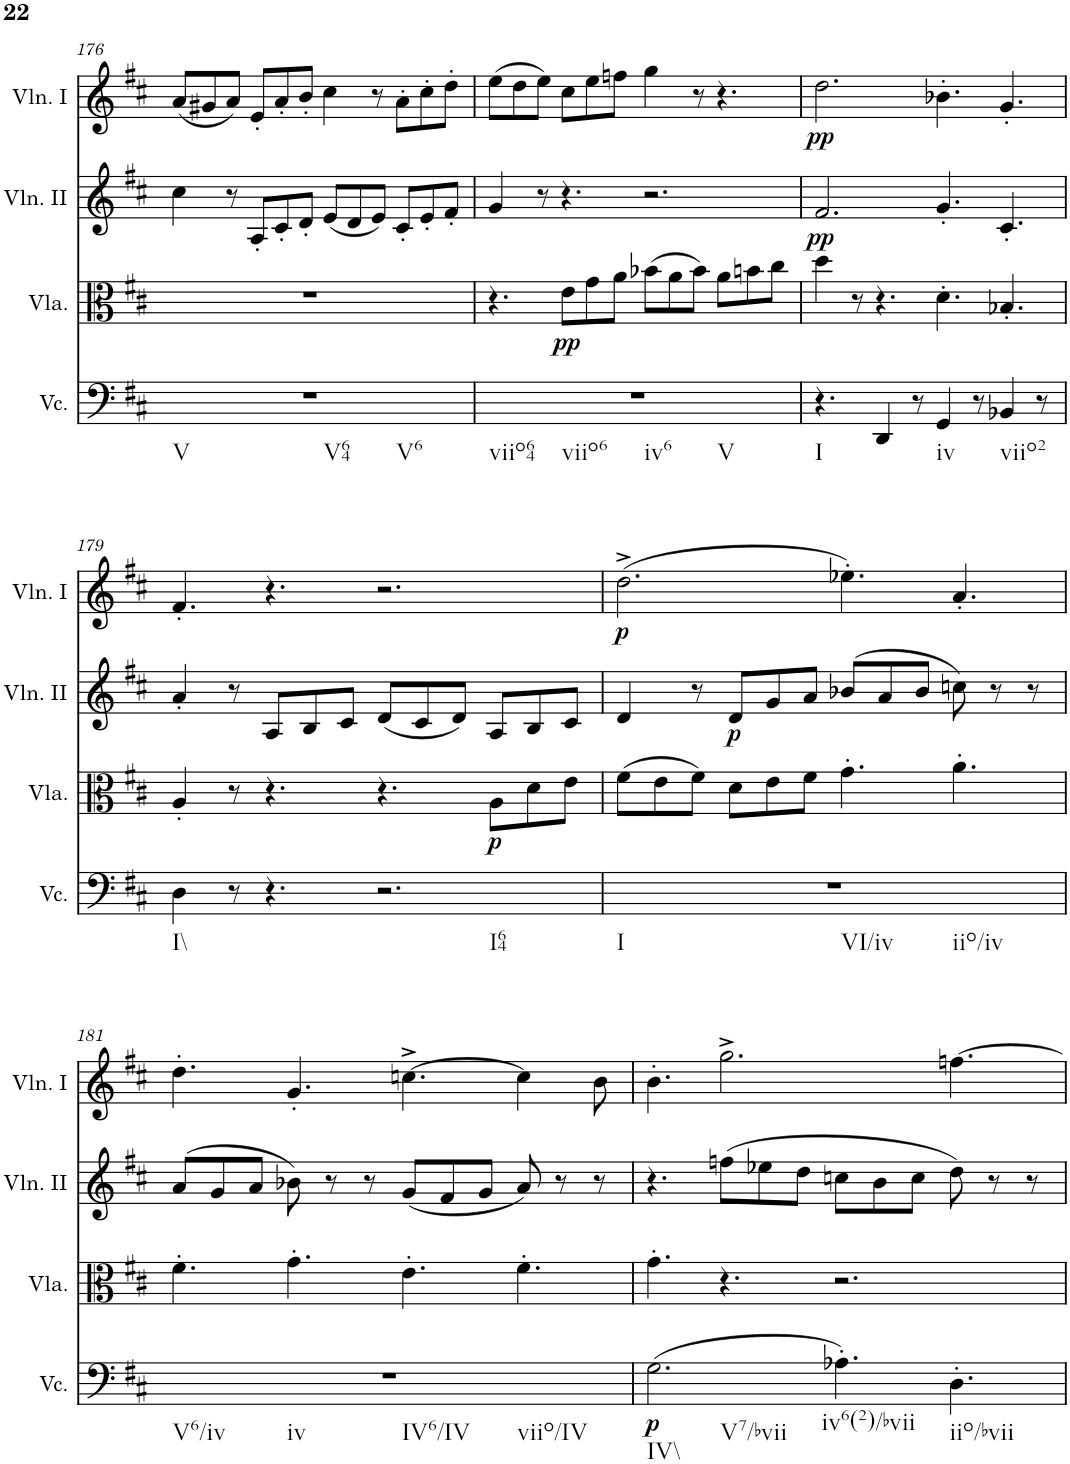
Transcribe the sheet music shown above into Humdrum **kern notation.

**kern	**dynam	**kern	**dynam	**kern	**dynam	**kern	**dynam
*part4	*part4	*part3	*part3	*part2	*part2	*part1	*part1
*staff4	*staff4	*staff3	*staff3	*staff2	*staff2	*staff1	*staff1
*I"Violoncello	*	*I"Viola	*	*I"Violino II	*	*I"Violino I	*
*I'Vc.	*	*I'Vla.	*	*I'Vln. II	*	*I'Vln. I	*
!!LO:PB:g=z
*clefF4	*	*clefC3	*	*clefG2	*	*clefG2	*
*k[f#c#]	*	*k[f#c#]	*	*k[f#c#]	*	*k[f#c#]	*
*M12/8	*	*M12/8	*	*M12/8	*	*M12/8	*
=176	=176	=176	=176	=176	=176	=176	=176
!LO:TX:b:t=V	!	!	!	!	!	!	!
!LO:TX:b:t=V64	!	!	!	!	!	!	!
!LO:TX:b:t=V6	!	!	!	!	!	!	!
1.r	.	1.r	.	4cc#\	.	(8a/L	.
.	.	.	.	.	.	8g#X/	.
.	.	.	.	8r	.	8a/J)	.
.	.	.	.	8A'/L	.	8e'/L	.
.	.	.	.	8c#'/	.	8a'/	.
.	.	.	.	8d'/J	.	8b'/J	.
.	.	.	.	(8e/L	.	4cc#\	.
.	.	.	.	8d/	.	.	.
.	.	.	.	8e/J)	.	8r	.
.	.	.	.	8c#'/L	.	8a'\L	.
.	.	.	.	8e'/	.	8cc#'\	.
.	.	.	.	8f#'/J	.	8dd'\J	.
=177	=177	=177	=177	=177	=177	=177	=177
!LO:TX:b:t=viio64	!	!	!	!	!	!	!
!LO:TX:b:t=viio6	!	!	!	!	!	!	!
!LO:TX:b:t=iv6	!	!	!	!	!	!	!
!LO:TX:b:t=V	!	!	!	!	!	!	!
1.r	.	4.r	.	4g/	.	(8ee\L	.
.	.	.	.	.	.	8dd\	.
.	.	.	.	8r	.	8ee\J)	.
!	!	!	!LO:DY:b	!	!	!	!
.	.	8e\L	pp	4.r	.	8cc#\L	.
.	.	8g\	.	.	.	8ee\	.
.	.	8a\J	.	.	.	8ffn\J	.
.	.	(8b-X\L	.	2.r	.	4gg\	.
.	.	8a\	.	.	.	.	.
.	.	8b-\J)	.	.	.	8r	.
.	.	8a\L	.	.	.	4.r	.
.	.	8bn\	.	.	.	.	.
.	.	8cc#\J	.	.	.	.	.
=178	=178	=178	=178	=178	=178	=178	=178
!LO:TX:b:t=I	!	!	!	!	!	!	!
!	!	!	!	!	!LO:DY:b	!	!LO:DY:b
4.r	.	4dd\	.	2.f#/	pp	2.dd\	pp
.	.	8r	.	.	.	.	.
4DD/	.	4.r	.	.	.	.	.
8r	.	.	.	.	.	.	.
!LO:TX:b:t=iv	!	!	!	!	!	!	!
4GG/	.	4.d'\	.	4.g'/	.	4.b-X'\	.
8r	.	.	.	.	.	.	.
!LO:TX:b:t=viio2	!	!	!	!	!	!	!
4BB-X/	.	4.B-X'/	.	4.c#'/	.	4.g'/	.
8r	.	.	.	.	.	.	.
!!LO:LB:g=z
=179	=179	=179	=179	=179	=179	=179	=179
!LO:TX:b:t=I\\	!	!	!	!	!	!	!
4D\	.	4A'/	.	4a'/	.	4.f#'/	.
8r	.	8r	.	8r	.	.	.
4.r	.	4.r	.	8A/L	.	4.r	.
.	.	.	.	8B/	.	.	.
.	.	.	.	8c#/J	.	.	.
!LO:TX:b:t=I64	!	!	!	!	!	!	!
2.r	.	4.r	.	(8d/L	.	2.r	.
.	.	.	.	8c#/	.	.	.
.	.	.	.	8d/J)	.	.	.
!	!	!	!LO:DY:b	!	!	!	!
.	.	8A\L	p	8A/L	.	.	.
.	.	8d\	.	8B/	.	.	.
.	.	8e\J	.	8c#/J	.	.	.
=180	=180	=180	=180	=180	=180	=180	=180
!LO:TX:b:t=I	!	!	!	!	!	!	!
!LO:TX:b:t=VI/iv	!	!	!	!	!	!	!
!LO:TX:b:t=iio/iv	!	!	!	!	!	!	!
!	!	!	!	!	!	!	!LO:DY:b
1.r	.	(8f#\L	.	4d/	.	(2.dd^\	p
.	.	8e\	.	.	.	.	.
.	.	8f#\J)	.	8r	.	.	.
!	!	!	!	!	!LO:DY:b	!	!
.	.	8d\L	.	8d/L	p	.	.
.	.	8e\	.	8g/	.	.	.
.	.	8f#\J	.	8a/J	.	.	.
.	.	4.g'\	.	(8b-X/L	.	4.ee-X'\)	.
.	.	.	.	8a/	.	.	.
.	.	.	.	8b-/J	.	.	.
.	.	4.a'\	.	8ccn\)	.	4.a'/	.
.	.	.	.	8r	.	.	.
.	.	.	.	8r	.	.	.
!!LO:LB:g=z
=181	=181	=181	=181	=181	=181	=181	=181
!LO:TX:b:t=V6/iv	!	!	!	!	!	!	!
!LO:TX:b:t=iv	!	!	!	!	!	!	!
!LO:TX:b:t=IV6/IV	!	!	!	!	!	!	!
!LO:TX:b:t=viio/IV	!	!	!	!	!	!	!
1.r	.	4.f#'\	.	(8a/L	.	4.dd'\	.
.	.	.	.	8g/	.	.	.
.	.	.	.	8a/J	.	.	.
.	.	4.g'\	.	8b-X\)	.	4.g'/	.
.	.	.	.	8r	.	.	.
.	.	.	.	8r	.	.	.
.	.	4.e'\	.	(8g/L	.	[4.ccn^\	.
.	.	.	.	8f#/	.	.	.
.	.	.	.	8g/J	.	.	.
.	.	4.f#'\	.	8a/)	.	4cc\]	.
.	.	.	.	8r	.	.	.
.	.	.	.	8r	.	8b\	.
=182	=182	=182	=182	=182	=182	=182	=182
!LO:TX:b:t=IV\\	!	!	!	!	!	!	!
!LO:TX:b:t=V7/bvii	!	!	!	!	!	!	!
!	!LO:DY:b	!	!	!	!	!	!
(2.G\	p	4.g'\	.	4.r	.	4.b'\	.
.	.	4.r	.	(8ffn\L	.	2.gg^\	.
.	.	.	.	8ee-X\	.	.	.
.	.	.	.	8dd\J	.	.	.
!LO:TX:b:t=iv6(2)/bvii	!	!	!	!	!	!	!
4.A-X'\)	.	2.r	.	8ccn\L	.	.	.
.	.	.	.	8b\	.	.	.
.	.	.	.	8cc\J	.	.	.
!LO:TX:b:t=iio/bvii	!	!	!	!	!	!	!
4.D'\	.	.	.	8dd\)	.	[4.ffn\	.
.	.	.	.	8r	.	.	.
.	.	.	.	8r	.	.	.
=	=	=	=	=	=	=	=
*-	*-	*-	*-	*-	*-	*-	*-
